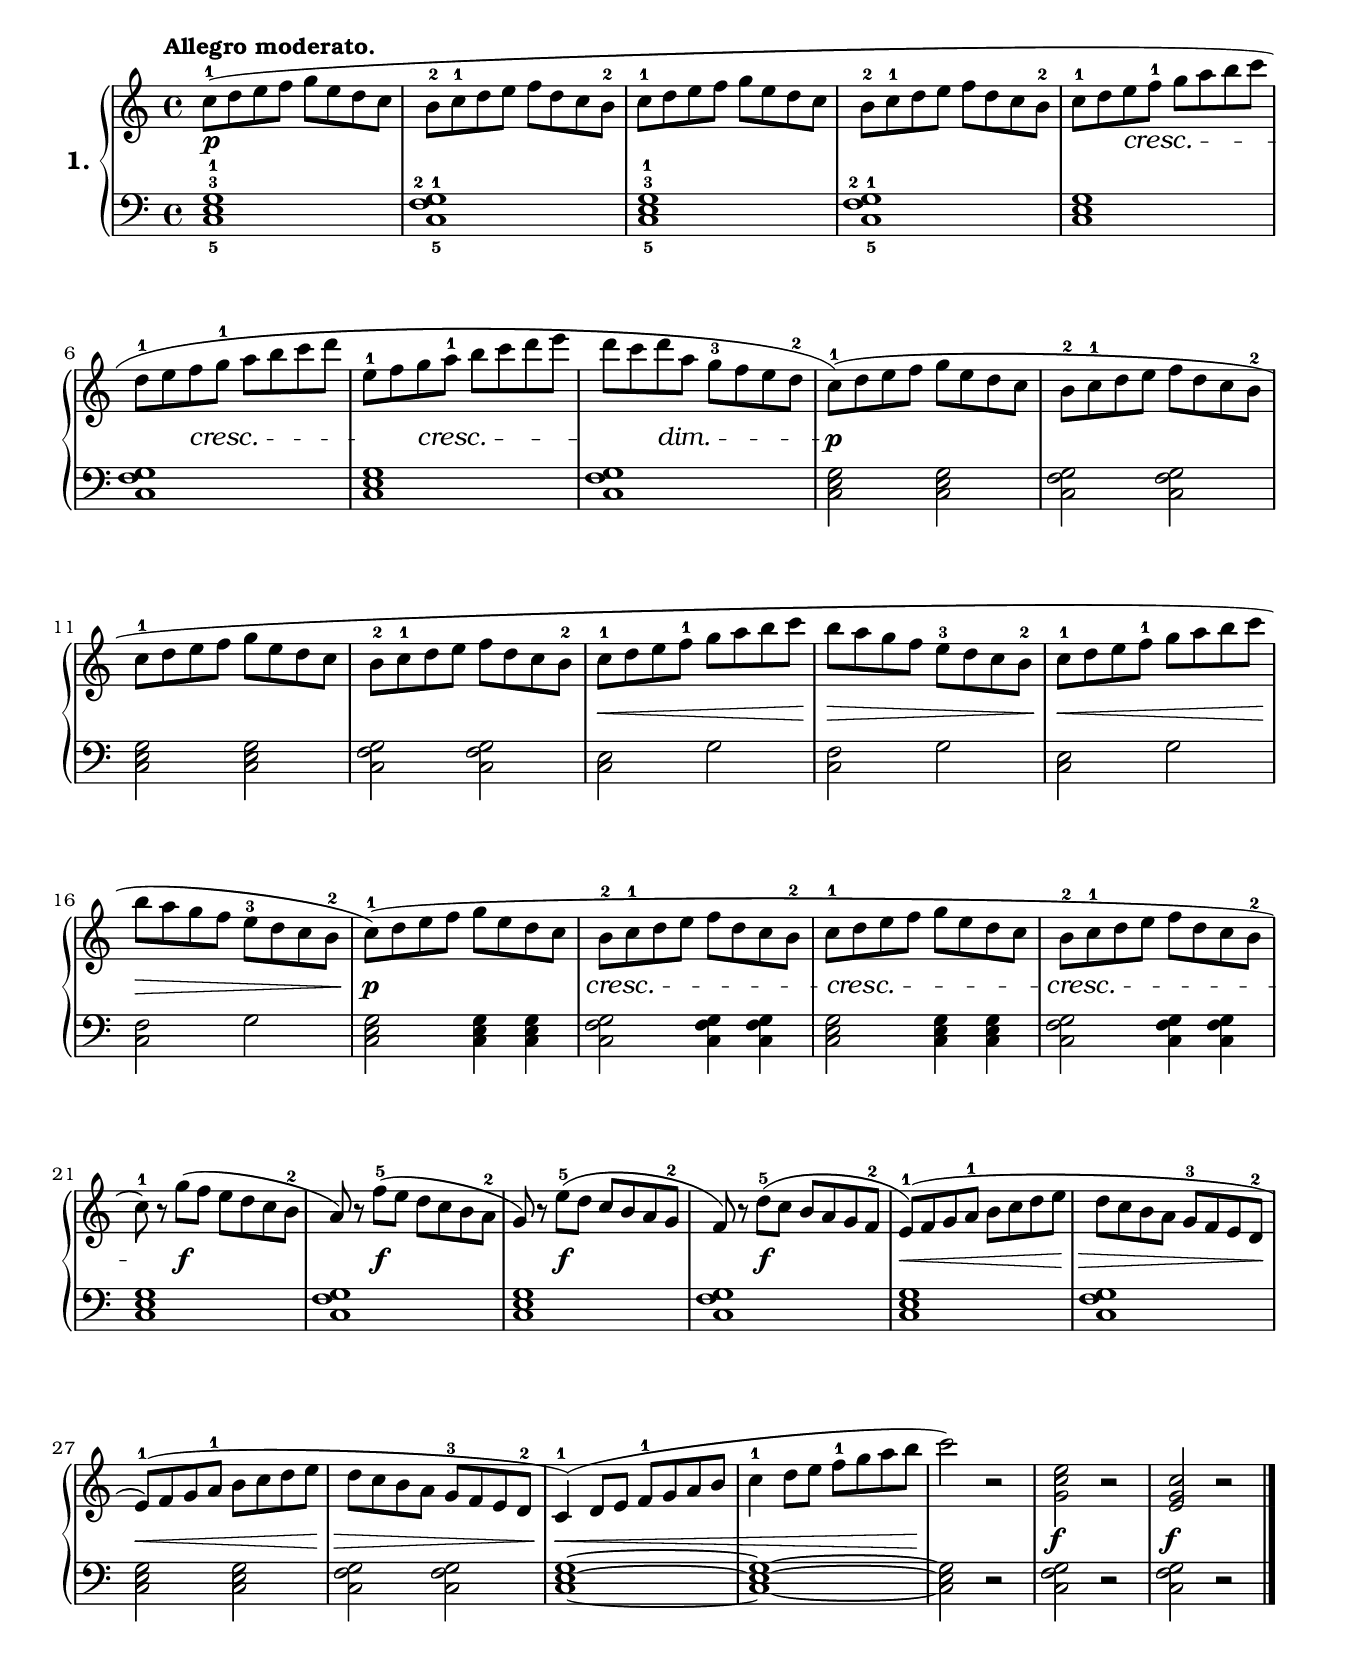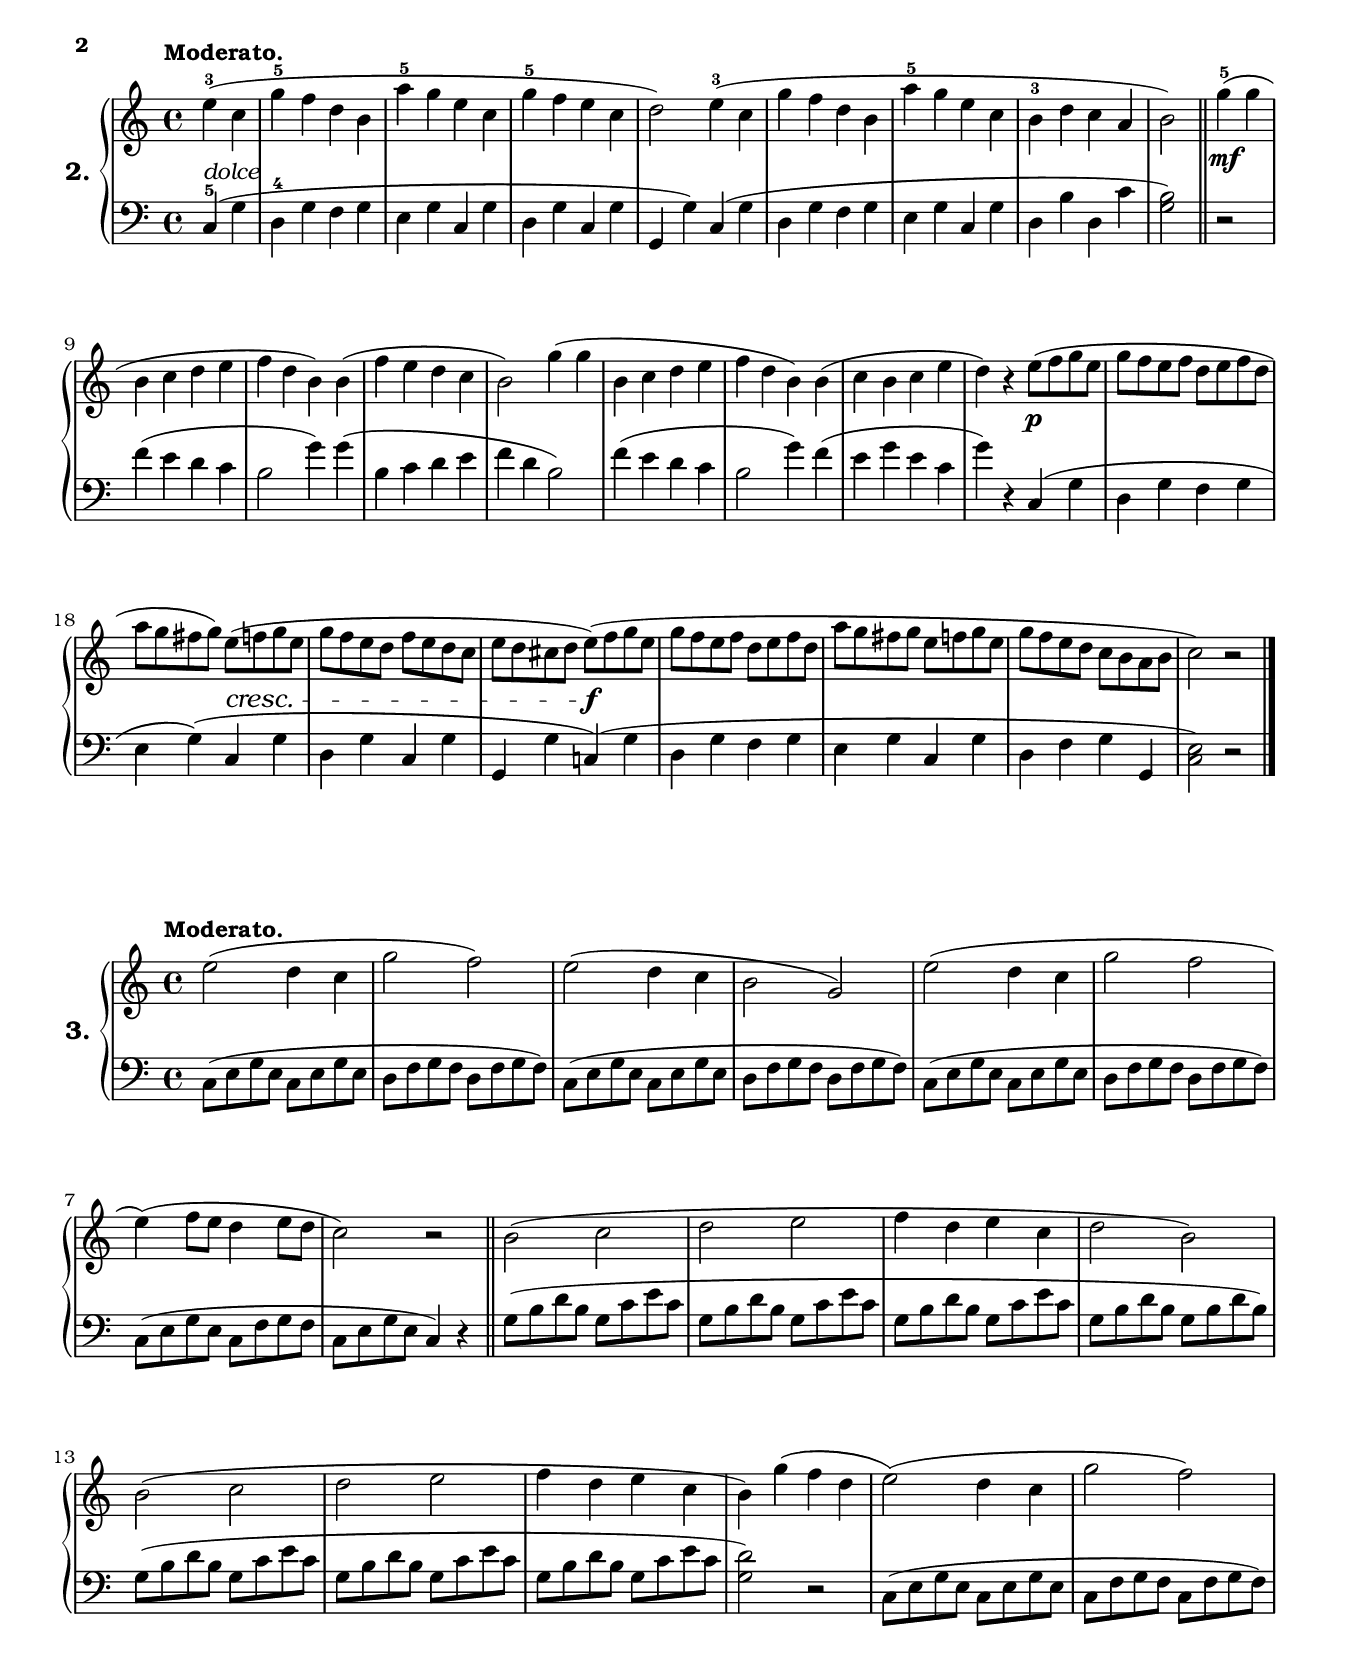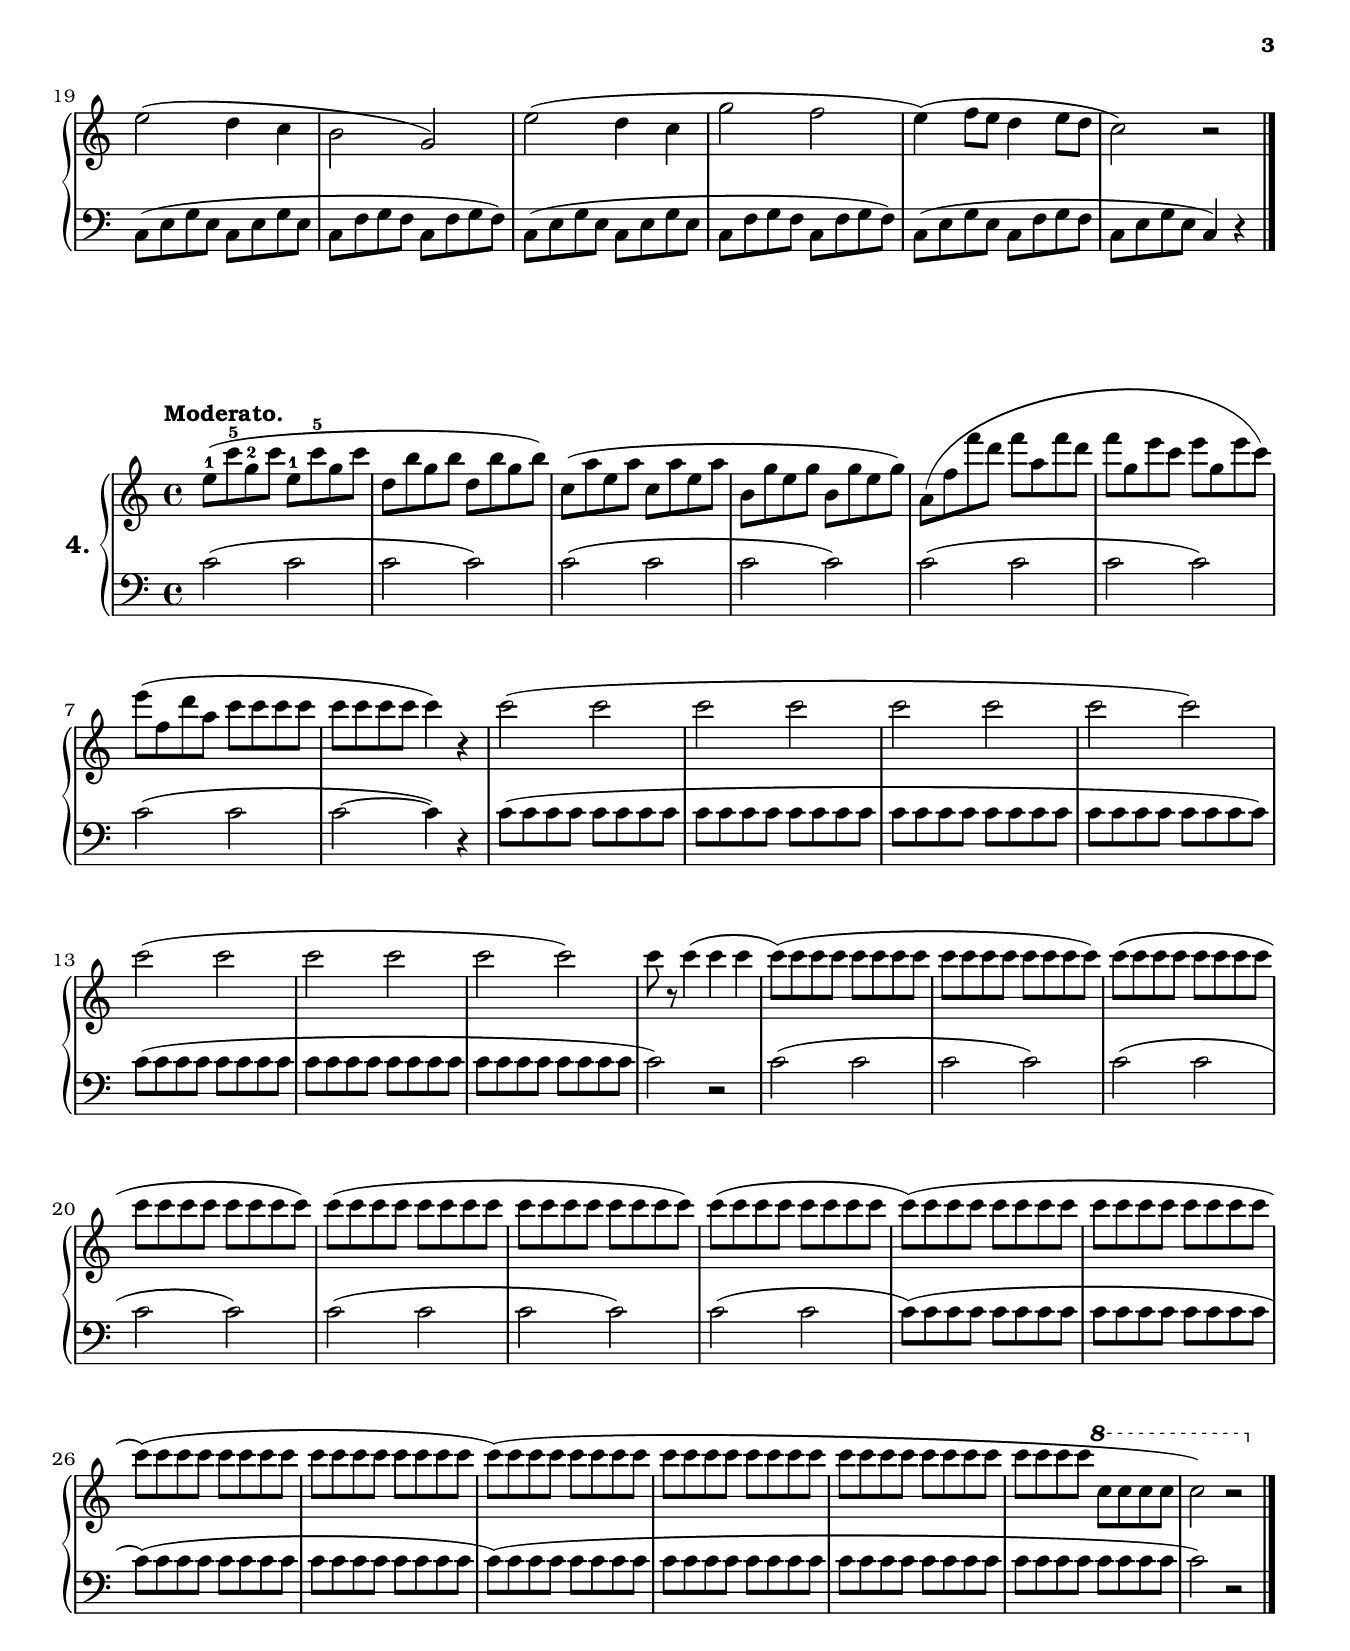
\version "2.24.4"

\paper {
% Paper size and margins
  #(set-paper-size "arch a")
  left-margin   = 0.5\in
  right-margin  = 0.5\in
  top-margin    = 0.5\in
  bottom-margin = 0.5\in
  indent        = 0.25\in
% Other paper variables
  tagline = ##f
  ragged-last = ##f
  ragged-bottom = ##f
  ragged-last-bottom = ##f
  first-page-number  = ##t
% Expilcit font setting needed for svg output
  #(define fonts
    (set-global-fonts
      #:music "emmentaler"            ;default
      #:brace "emmentaler"            ;default
      #:roman "TeX Gyre Bonum"        ;"Tex Gyre Schola"
      #:sans  "TeX Gyre Heros"        ;default
      #:typewriter "TeX Gyre Cursor"  ;default
      #:factor (/ staff-height pt 20) ;unnecessary if the staff size is default
    )
  )
% Titling
  scoreTitleMarkup = \markup {
    \fill-line {
      \null
    }
  }
  bookTitleMarkup = \markup {
    \vspace #4.77
    \column {
      \fill-line {
          \bold
          \abs-fontsize #32
          \fromproperty #'header:title
      }
      \fill-line {
          \italic
          \bold
          \abs-fontsize #16
          \fromproperty #'header:subtitle
      }
      \fill-line {
          \italic
          \abs-fontsize #8
          \fromproperty #'header:dedication
      }
    }
  }
  oddHeaderMarkup = \markup {
    \fill-line{
      \line {
        \abs-fontsize #10
        \override #'(font-features . ("smcp" "onum"))
          \fromproperty #'header:titleRunner

        \abs-fontsize #8
        \override #'(font-features . ("smcp" "onum"))
          \fromproperty #'header:piece
      }
      \null
      \line {
          \abs-fontsize #8
            \override #'(font-features . ("smcp" "onum"))
            \fromproperty #'header:opus
          \abs-fontsize #10
            \override #'(font-features . ("smcp" "onum"))
            \fromproperty #'header:composer
          \if \should-print-page-number
            \bold
            \abs-fontsize #10
            \fromproperty #'page:page-number-string
      }
    }
  }
  evenHeaderMarkup = \markup {
    \fill-line{
      \line {
        \if \should-print-page-number
            \bold
            \abs-fontsize #10
            \fromproperty #'page:page-number-string
        \abs-fontsize #10
        \override #'(font-features . ("smcp" "onum"))
          \fromproperty #'header:titleRunner

        \abs-fontsize #8
        \override #'(font-features . ("smcp" "onum"))
          \fromproperty #'header:piece
      }
      \null
      \line {
          \abs-fontsize #8
            \override #'(font-features . ("smcp" "onum"))
            \fromproperty #'header:opus
          \abs-fontsize #10
            \override #'(font-features . ("smcp" "onum"))
            \fromproperty #'header:composer
      }
    }
  }
% Align top and bottom lines across pages
  % (User Variable)
  % Distance from outer staff line to paper edge
  fist-staff-margin   = 3.0\in
  top-staff-margin    = 1.0\in
  bottom-staff-margin = 1.0\in
  % Align Top Staffs
    % set the basic distance of the top staff from the top margin
    % this formula takes into account the above settings, the current staff size, and adds
    % 2 staff spaces, since the reference position of the staff is its center line
    top-system-spacing.basic-distance   = #(+ (/ (- top-staff-margin top-margin) staff-space) 2)
    top-system-spacing.minimum-distance = 0
    % set large negative padding in order to ignore the skyline
    top-system-spacing.padding          = -50
    % do not stretch the distance
    top-system-spacing.stretchability   = 0
  % Align bottom Staffs
    % set the basic distance of the top staff from the top margin
    % this formula takes into account the above settings, the current staff size, and adds
    % 2 staff spaces, since the reference position of the staff is its center line
    last-bottom-spacing.basic-distance   = #(+ (/ (- bottom-staff-margin bottom-margin) staff-space) 2)
    last-bottom-spacing.minimum-distance = 0
    % set large negative padding in order to ignore the skyline
    last-bottom-spacing.padding          = -50
    % do not stretch the distance
    last-bottom-spacing.stretchability   = 0
  % First system (space for title)
    % markup-system-spacing.basic-distance   = #(+ (/ (- fist-staff-margin top-margin) staff-space) 2)
    % markup-system-spacing.minimum-distance = 0
    % markup-system-spacing.padding          = -50
    % markup-system-spacing.stretchability   = 0
    %
    top-markup-spacing.basic-distance   = 0
    top-markup-spacing.minimum-distance = 0
    top-markup-spacing.padding          = -50
    top-markup-spacing.stretchability   = 0
    %
    markup-markup-spacing.basic-distance = 0
    markup-markup-spacing.minimum-distance = 0
    markup-markup-spacing.padding = -50
    markup-markup-spacing.stretchability = 0
}

\layout {
  \accidentalStyle piano
  \set PianoStaff.connectArpeggios = ##t
  \override TupletNumber.whiteout = ##t
  \override TupletNumber.whiteout = #1
}


\paper {
  min-systems-per-page = #4
  max-systems-per-page = #6
}
#(define sn 0)
#(define (score-number)
   (set! sn (1+ sn))
   (string-append (number->string sn) "."))

\score {
	\new PianoStaff = "Grand" \with { instrumentName = \markup \bold \larger #(score-number) } <<
		\new Staff = "Up" <<
			\new Voice \relative c'' {
				\tempo "Allegro moderato."
				c8-1( d e f g e d c |
				b-2 c-1 d e f d c b-2 |
				c-1 d e f g e d c |
				b-2 c-1 d e f d c b-2 |
				c-1 d e f-1 g a b c | \break
				d,-1 e f g-1 a b c d |
				e,-1 f g a-1 b c d e |
				d c d a g-3 f e d-2 |
				c-1)( d e f g e d c |
				b-2 c-1 d e f d c b-2
				c-1 d e f g e d c |
				b-2 c-1 d e f d c b-2
				c-1 d e f-1  g a b c |
				b a g f e-3 d c b-2 |
				c-1 d e f-1 g a b c |
				b a g f e-3 d c b-2 |
				c-1)( d e f g e d c |
				b-2 c-1 d e f d c b-2 |
				c-1 d e f g e d c |
				b-2 c-1 d e f d c b-2 |
				c-1) r g'( f e d c b-2  |
				a) r f'-5( e d c b a-2 |
				g) r e'-5( d c b a g-2 |
				f) r d'-5( c b a g f-2 |
				e-1)( f g a-1 b c d e |
				d c b a g-3 f e d-2 |
				e-1)( f g a-1 b c d e |
				d c b a g-3 f e d-2 |
				c4-1)( d8 e f-1 g a b |
				c4-1 d8 e f-1  g a b |
				c2) r |
				<g, c e>2 r |
				<e g c>2 r |
				\fine
			}
		>>
		\new Dynamics = "dynamics" {
			s1*4\p
			s4 s2.\cresc
			s4\! s2.\cresc
			s4\! s2.\cresc
			s4\! s2.\dim
			s1*4\p
			s1\<
			s1\>
			s1\<
			s1\>
			s1\p
			s1\cresc
			s1\cresc
			s1\cresc
			s4\! s2.\f
			s4\! s2.\f
			s4\! s2.\f
			s4\! s2.\f
			s1\<
			s1\>
			s1\<
			s1\>
			s1*2\<
			s1\!
			s1\f
			s1\f
		}
		\new Staff = "Down" \with { \clef bass } <<
			\new Voice \relative c {
				<c-5 e-3 g-1>1
				<c-5 f-2 g-1>1
				<c-5 e-3 g-1>1
				<c-5 f-2 g-1>1
				<c e g>1
				<c f g>1
				<c e g>1
				<c f g>1
				<c e g>2 <c e g>
				<c f g>2 <c f g>
				<c e g>2 <c e g>
				<c f g>2 <c f g>
				<c e>2 g'
				<c, f>2 g'
				<c, e>2 g'
				<c, f>2 g'
				<c, e g>2 <c e g>4 <c e g>
				<c f g>2 <c f g>4 <c f g>
				<c e g>2 <c e g>4 <c e g>
				<c f g>2 <c f g>4 <c f g>
				<c e g>1
				<c f g>1
				<c e g>1
				<c f g>1
				<c e g>1
				<c f g>1
				<c e g>2 <c e g>
				<c f g>2 <c f g>
				<c e g>1 ~
				<c e g>1 ~
				<c e g>2 r
				<c f g>2 r
				<c f g>2 r
				\fine
			}
		>>
	>>
}

\score {
	\new PianoStaff ="Grand" \with { instrumentName = \markup \bold \larger #(score-number) } <<
		\new Staff = "Up" <<
			\new Voice \relative c'' {
				\tempo "Moderato."
				\partial 2 e4-3( c |
				g'-5 f d b |
				a'-5 g e c |
				g'-5 f e c |
				d2) e4-3( c
				g' f d b |
				a'-5 g e c |
				b-3 d  c a |
				b2) \bar "||" g'4-5( g |

				b,4 c4 d4 e4 |
				f4 d4 b4) b4( |
				f'4 e4 d4 c4 |
				b2) g'4( g4 |
				b,4 c4 d4 e4 |
				f4 d4 b4) b4( |
				c4 b4 c4 e4 |
				d4) r4 e8( f8 g8 e8 |
				g8 f8 e8 f8 d8 e8 f8 d8 |
				a'8 g8 fis8 g8) e8( f8 g8 e8 |
				g8 f8 e8 d8 f8 e8 d8 c8 |
				e8 d8 cis8 d8 e8)( f8 g8 e8 |
				g8 f8 e8 f8 d8 e8 f8 d8 |
				a'8 g8 fis8 g8 e8 f8 g8 e8 |
				g8 f8 e8 d8 c8 b8 a8 b8 |
				c2) r2 |
				\fine
			}
		>>
		\new Dynamics = "dynamics" {
				\partial 2 r2-"dolce" |
				s1*7
				s2 s2\mf
				s1*7
				s2 s2\p
				s1
				s2 s2\cresc
				s1
				s2 s2\f
		}
		\new Staff = "Down" \with { \clef bass } <<
			\new Voice \relative c {
				\partial 2 c4-5( g' |
				d4-4 g4 f4 g4 |
				e4 g4 c,4 g'4 |
				d4 g4 c,4 g'4 |
				g,4 g'4) c,4( g'4 |
				d4 g4 f4 g4 |
				e4 g4 c,4 g'4 |
				d4 b'4 d,4 c'4 |
				<g b>2) \bar"||" r2 |
				f'4( e4 d4 c4 |
				b2 g'4) g4( |
				b,4 c4 d4 e4 |
				f4 d4 b2) |
				f'4( e4 d4 c4 |
				b2 g'4) f4( |
				e4 g4 e4 c4 |
				g'4) r4 c,,4( g'4 |
				d4 g4 f4 g4 |
				e4 g4)( c,4 g'4 |
				d4 g4 c,4 g'4 |
				g,4 g'4 c,4)( g'4 |
				d4 g4 f4 g4 |
				e4 g4 c,4 g'4 |
				d4 f4 g4 g,4 |
				<c e>2) r2 |
				\fine
			}
		>>
	>>
}

\score {
	\new PianoStaff = "Grand" \with { instrumentName = \markup \bold \larger #(score-number) } <<
		\new Staff = "Up" <<
			\new Voice \relative e'' {
				\tempo "Moderato."
				e2( d4 c4 |
				g'2 f2) |
				e2( d4 c4 |
				b2 g2) |
				e'2( d4 c4 |
				g'2 f2 |
				e4)( f8 e8 d4 e8 d8 |
				c2) r2 |
				\bar "||"
				b2( c2 |
				d2 e2 |
				f4 d4 e4 c4 |
				d2 b2) |
				b2( c2 |
				d2 e2 |
				f4 d4 e4 c4 |
				b4) g'4( f4 d4 |
				e2)( d4 c4 |
				g'2 f2) |
				e2( d4 c4 |
				b2 g2) |
				e'2( d4 c4 |
				g'2 f2 |
				e4)( f8 e8 d4 e8 d8 |
				c2) r2 |
				\fine
			}
		>>
		\new Staff = "Down" \with { \clef bass } <<
			\new Voice \relative c {
				c8( e8 g8 e8 c8 e8 g8 e8 |
				d8 f8 g8 f8 d8 f8 g8 f8) |
				c8( e8 g8 e8 c8 e8 g8 e8 |
				d8 f8 g8 f8 d8 f8 g8 f8) |
				c8( e8 g8 e8 c8 e8 g8 e8 |
				d8 f8 g8 f8 d8 f8 g8 f8) |
				c8( e8 g8 e8 c8 f8 g8 f8 |
				c8 e8 g8 e8 c4) r4 |
				g'8( b8 d8 b8 g8 c8 e8 c8 |
				g8 b8 d8 b8 g8 c8 e8 c8 |
				g8 b8 d8 b8 g8 c8 e8 c8 |
				g8 b8 d8 b8 g8 b8 d8 b8) |
				g8( b8 d8 b8 g8 c8 e8 c8 |
				g8 b8 d8 b8 g8 c8 e8 c8 |
				g8 b8 d8 b8 g8 c8 e8 c8 |
				<g d'>2) r2 |
				c,8( e8 g8 e8 c8 e8 g8 e8 |
				c8 f8 g8 f8 c8 f8 g8 f8) |
				c8( e8 g8 e8 c8 e8 g8 e8 |
				c8 f8 g8 f8 c8 f8 g8 f8) |
				c8( e8 g8 e8 c8 e8 g8 e8 |
				c8 f8 g8 f8 c8 f8 g8 f8) |
				c8( e8 g8 e8 c8 f8 g8 f8 |
				c8 e8 g8 e8 c4) r4 |
				\fine
			}
		>>
	>>
}

\score {
	\new PianoStaff = "Grand" \with { instrumentName = \markup \bold \larger #(score-number) } <<
		\new Staff = "Up" <<
			\new Voice \relative c'' {
				\tempo "Moderato."
				e8-1( c'8-5 g8-2 c8 e,8-1 c'8-5 g8 c8 |
				d,8 b'8 g8 b8 d,8 b'8 g8 b8) |
				c,8( a'8 e8 a8 c,8 a'8 e8 a8 |
				b,8 g'8 e8 g8 b,8 g'8 e8 g8) |
				a,8( f'8 f'8 d8 f8 a,8 f'8 d8 |
				f8 g,8 e'8 c8 e8 g,8 e'8 c8) |
				e8( f,8 d'8 a8 c8 c8 c8 c8 |
				c8 c8 c8 c8 c4) r4 |
				c2( c2 |
				c2 c2 |
				c2 c2 |
				c2 c2) |
				c2( c2 |
				c2 c2 |
				c2 c2) |
				c8 r8 c4( c4 c4 |
				c8)( c8 c8 c8 c8 c8 c8 c8 |
				c8 c8 c8 c8 c8 c8 c8 c8) |
				c8( c8 c8 c8 c8 c8 c8 c8 |
				c8 c8 c8 c8 c8 c8 c8 c8) |
				c8( c8 c8 c8 c8 c8 c8 c8 |
				c8 c8 c8 c8 c8 c8 c8 c8) |
				c8( c8 c8 c8 c8 c8 c8 c8 |
				c8)( c8 c8 c8 c8 c8 c8 c8 |
				c8 c8 c8 c8 c8 c8 c8 c8 |
				c8)( c8 c8 c8 c8 c8 c8 c8 |
				c8 c8 c8 c8 c8 c8 c8 c8 |
				c8)( c8 c8 c8 c8 c8 c8 c8 |
				c8 c8 c8 c8 c8 c8 c8 c8 |
				c8 c8 c8 c8 c8 c8 c8 c8 |
				c8 c8 c8 c8 \ottava #1 c8 c8 c8 c8 |
				c2) r2 |
				\fine

			}
		>>
		\new Staff = "Down" \with { \clef bass } <<
			\new Voice \relative c' {
				c2( c2 |
				c2 c2) |
				c2( c2 |
				c2 c2) |
				c2( c2 |
				c2 c2) |
				c2( c2 |
				c2 ~ c4) r4 |
				c8( c8 c8 c8 c8 c8 c8 c8 |
				c8 c8 c8 c8 c8 c8 c8 c8 |
				c8 c8 c8 c8 c8 c8 c8 c8 |
				c8 c8 c8 c8 c8 c8 c8 c8) |
				c8( c8 c8 c8 c8 c8 c8 c8 |
				c8 c8 c8 c8 c8 c8 c8 c8 |
				c8 c8 c8 c8 c8 c8 c8 c8 |
				c2) r2 |
				c2( c2 |
				c2 c2) |
				c2( c2 |
				c2 c2) |
				c2( c2 |
				c2 c2) |
				c2( c2 |
				c8)( c8 c8 c8 c8 c8 c8 c8 |
				c8 c8 c8 c8 c8 c8 c8 c8 |
				c8)( c8 c8 c8 c8 c8 c8 c8 |
				c8 c8 c8 c8 c8 c8 c8 c8 |
				c8)( c8 c8 c8 c8 c8 c8 c8 |
				c8 c8 c8 c8 c8 c8 c8 c8 |
				c8 c8 c8 c8 c8 c8 c8 c8 |
				c8 c8 c8 c8 c8 c8 c8 c8 |
				c2) r2 |
				\fine
			}
		>>
	>>
}

